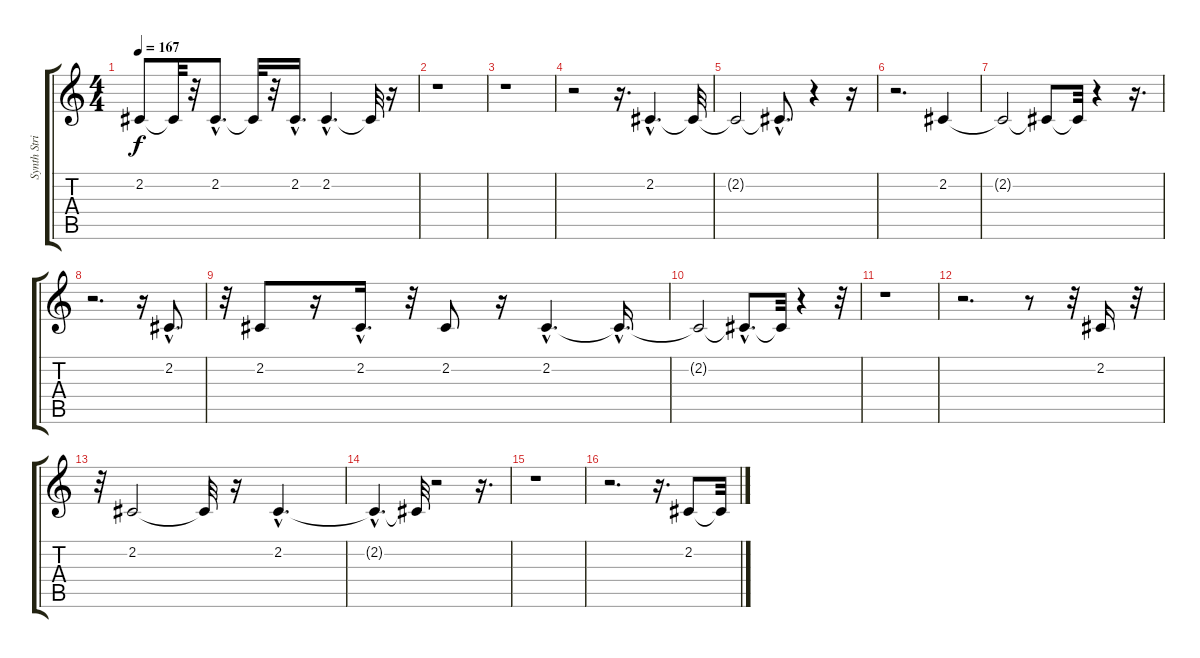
\track ("Synth Strings" "Synth Stri") {instrument synthstrings2}
\staff {score tabs}
\tuning (E4 B3 G3 D3 A2 E2) {hide}
\ts (4 4)
\tempo 167
\clef g2
\ks c
2.2{t}.8{dy f} 2.2{t}.32 r.32 2.2{hac}.8{d} 2.2{t}.32 r.32 2.2{hac}.16{d} 2.2{hac}.4{d} 2.2{t}.32 r.16 |
r.1 |
r.1 |
r.2 r.16{d} 2.2{hac}.4{d} 2.2{t}.32 |
2.2{t}.2 2.2{hac t}.8{d} r.4 r.16 |
r.2{d} 2.2.4 |
2.2{t}.2 2.2{t}.8 2.2{t}.32 r.4 r.16{d} |
r.2{d} r.16 2.2{hac}.8{d} |
r.32 2.2.8 r.16 2.2{hac}.16{d} r.32 2.2.8 r.16 2.2{hac}.4{d} 2.2{hac t}.16{d} |
2.2{t}.2 2.2{hac t}.8{d} 2.2{t}.32 r.4 r.32 |
r.1 |
r.2{d} r.8 r.32 2.2.16 r.32 |
r.32 2.2.2 2.2{t}.32 r.16 2.2{hac}.4{d} |
2.2{hac t}.4{d} 2.2{t}.32 r.2 r.16{d} |
r.1 |
r.2{d} r.16{d} 2.2.8 2.2{t}.32
